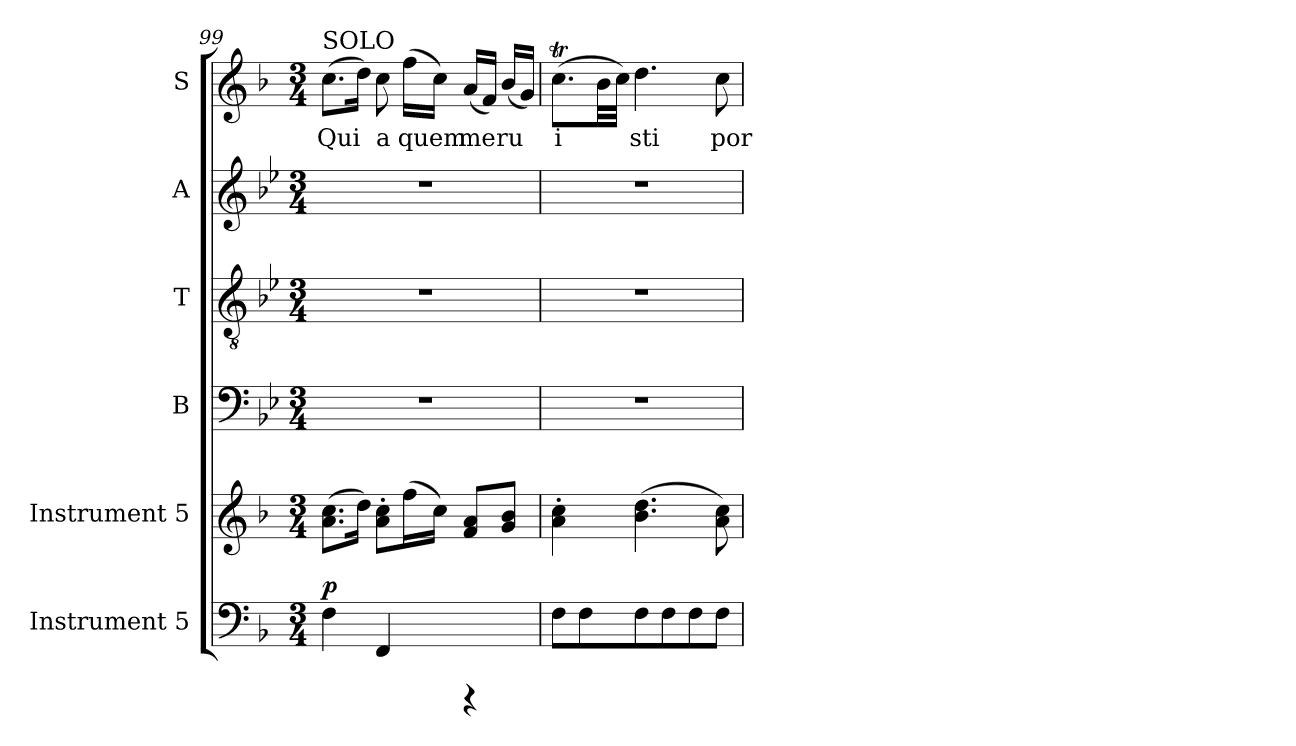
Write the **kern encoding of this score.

**kern	**dynam	**kern	**kern	**kern	**kern	**kern	**text
*part6	*part6	*part5	*part4	*part3	*part2	*part1	*part1
*staff6	*staff6	*staff5	*staff4	*staff3	*staff2	*staff1	*staff1
*I"Instrument 5	*	*I"Instrument 5	*I"B	*I"T	*I"A	*I"S	*
*	*	*	*I'B	*I'T	*I'A	*I'S	*
*clefF4	*	*clefG2	*clefF4	*clefGv2	*clefG2	*clefG2	*
*k[b-]	*	*k[b-]	*k[b-e-]	*k[b-e-]	*k[b-e-]	*k[b-]	*
*F:	*	*F:	*B-:	*B-:	*B-:	*F:	*
*M3/4	*	*M3/4	*M3/4	*M3/4	*M3/4	*M3/4	*
=99	=99	=99	=99	=99	=99	=99	=99
!	!	!	!	!	!	!LO:TX:a:t=SOLO	!
!	!LO:DY:a	!	!	!	!	!	!LO:LY:b:cj
4F\	p	(>8.a\ 8.cc\L	2.r	2.r	2.r	(>8.cc\L	Qui
!	!	!	!	!	!	!	!LO:LY:b:cj
.	.	16dd\J)	.	.	.	16dd\J)	.
!	!	!	!	!	!	!	!LO:LY:b:cj
4FF/	.	8cc\'> 8a\'>L	.	.	.	8cc\	a
!	!	!	!	!	!	!	!LO:LY:b:cj
.	.	(>16ff\	.	.	.	(>16ff\L	quem
!	!	!	!	!	!	!	!LO:LY:b:cj
.	.	16cc\J)	.	.	.	16cc\J)	.
!	!	!	!	!	!	!	!LO:LY:b:cj
4rCCC	.	8f/ 8a/L	.	.	.	(<16a/L	me
!	!	!	!	!	!	!	!LO:LY:b:cj
.	.	.	.	.	.	16f/J)	.
!	!	!	!	!	!	!	!LO:LY:b:cj
.	.	8b-/ 8g/J	.	.	.	(<16b-/L	ru
!	!	!	!	!	!	!	!LO:LY:b:cj
.	.	.	.	.	.	16g/J)	.
=100	=100	=100	=100	=100	=100	=100	=100
!	!	!	!	!	!	!	!LO:LY:b:cj
8F\L	.	4a\'> 4cc\'>	2.r	2.r	2.r	(>8.ccT\L	i
8F\	.	.	.	.	.	.	.
!	!	!	!	!	!	!	!LO:LY:b:cj
.	.	.	.	.	.	32b-\	.
!	!	!	!	!	!	!	!LO:LY:b:cj
.	.	.	.	.	.	32cc\J)	.
!	!	!	!	!	!	!	!LO:LY:b:cj
8F\	.	(>4.b-\ 4.dd\	.	.	.	4.dd\	sti
8F\	.	.	.	.	.	.	.
8F\	.	.	.	.	.	.	.
!	!	!	!	!	!	!	!LO:LY:b:cj
8F\J	.	8cc\ 8a\)	.	.	.	8cc\	por
=	=	=	=	=	=	=	=
*-	*-	*-	*-	*-	*-	*-	*-
